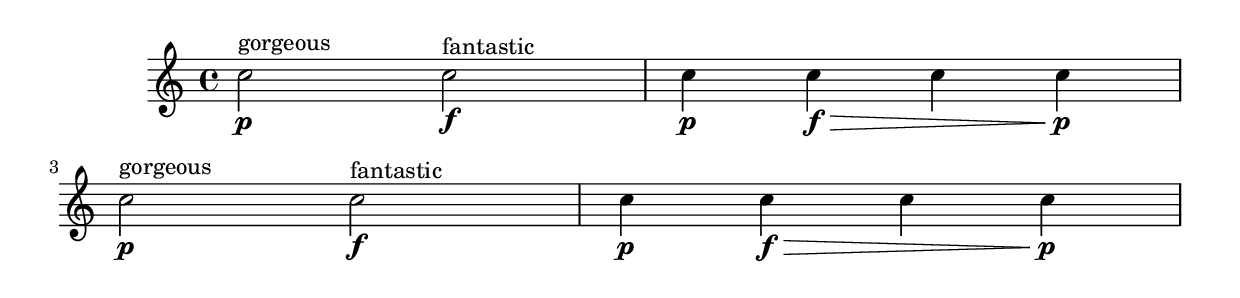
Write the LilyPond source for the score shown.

%% Do not edit this file; it is auto-generated from LSR http://lsr.dsi.unimi.it
%% This file is in the public domain.
\version "2.13.0"

\header {
  lsrtags = "tweaks-and-overrides, spacing"

  texidoces = "
Mediante el establecimiento de la propiedad @code{Y-extent} a un valor
adecuado, todos los objetos @code{DynamicLineSpanner} (reguladores e
indicaciones dinámicas textuales) se pueden alinear con un punto de
referencia común, independientemente de sus dimensiones.  De esta
manera, todos los elementos estarán alineados verticalmente,
produciendo así un resultado más satisfactorio.

Se usa una idea similar para alinear las inscripciones de texto a lo
largo de su línea de base.

"
  doctitlees = "Indicaciones dinámicas y textuales alineadas verticalmente"
  
%% Translation of GIT committish :<6ce7f350682dfa99af97929be1dec6b9f1cbc01a>
texidocde = "
Indem man die @code{'Y-extent}-Eigenschaft auf einen passenden Wert setzt,
können alle @code{DynamicLineSpanner}-Objekte (Crescendo-Klammern und
Dynamik-Texte)  (hairpins and dynamic texts) unabhängig von ihrer
wirklichen Ausdehnung an einem gemeinsamen Referenzpunkt ausgerichtet werden.
Auf diese Weise ist jedes Element vertikal ausgerichtet und der Notensatz
sieht ansprechender aus.

Die gleiche Idee wird benutzt, um Textbeschriftungen an ihrer
Grundlinie auszurichten.

"
  doctitlede = "Vertikale Ausrichtung von Dynamik und Textbeschriftung beeinflussen"

  texidoc = "
By setting the @code{'Y-extent} property to a suitable value, all
@code{DynamicLineSpanner} objects (hairpins and dynamic texts) can be
aligned to a common reference point, regardless of their actual extent.
This way, every element will be vertically aligned, thus producing a
more pleasing output.

The same idea is used to align the text scripts along their baseline.

"
  doctitle = "Vertically aligned dynamics and textscripts"
} % begin verbatim

music = \relative c'' {
  c2\p^\markup { gorgeous } c\f^\markup { fantastic }
  c4\p c\f\> c c\!\p
}

{
  \music \break
  \override DynamicLineSpanner #'staff-padding = #2.0
  \override DynamicLineSpanner #'Y-extent = #'(-1.5 . 1.5)
  \override TextScript #'Y-extent = #'(-1.5 . 1.5)
  \music
}
